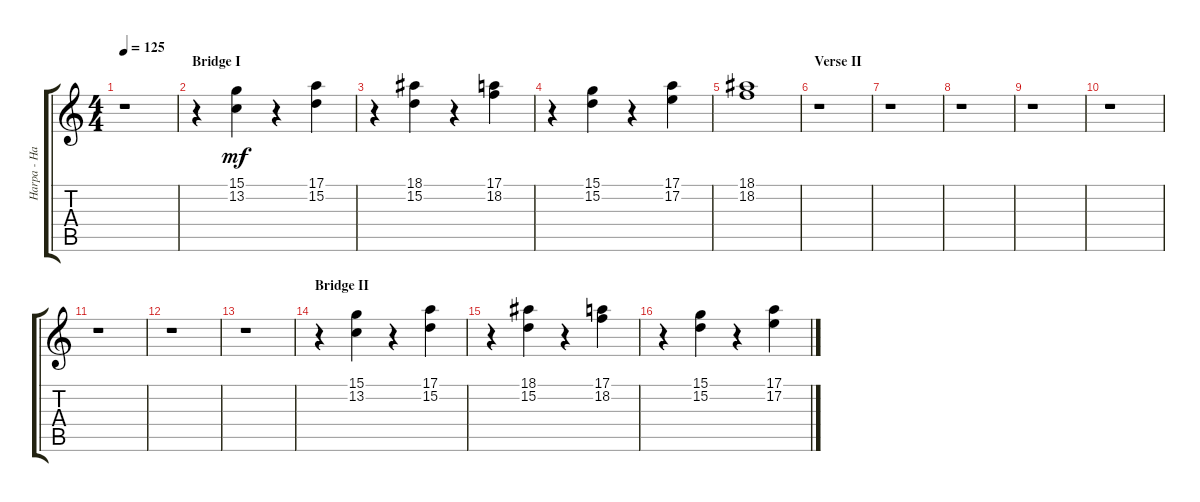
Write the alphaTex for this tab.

\track ("Harpa - Harp" "Harpa - Ha") {instrument orchestralharp}
\staff {score tabs}
\tuning (E4 B3 G3 D3 A2 E2) {hide}
\ts (4 4)
\tempo 125
\clef g2
\ks c
r.1{dy f} |
\section ("" "Bridge I")
r.4 (15.1 13.2).4{dy mf} r.4 (17.1 15.2).4 |
r.4 (18.1 15.2).4 r.4 (17.1 18.2).4 |
r.4 (15.1 15.2).4 r.4 (17.1 17.2).4 |
(18.1 18.2).1 |
\section ("" "Verse II")
r.1 |
r.1 |
r.1 |
r.1 |
r.1 |
r.1 |
r.1 |
r.1 |
\section ("" "Bridge II")
r.4 (15.1 13.2).4 r.4 (17.1 15.2).4 |
r.4 (18.1 15.2).4 r.4 (17.1 18.2).4 |
r.4 (15.1 15.2).4 r.4 (17.1 17.2).4
